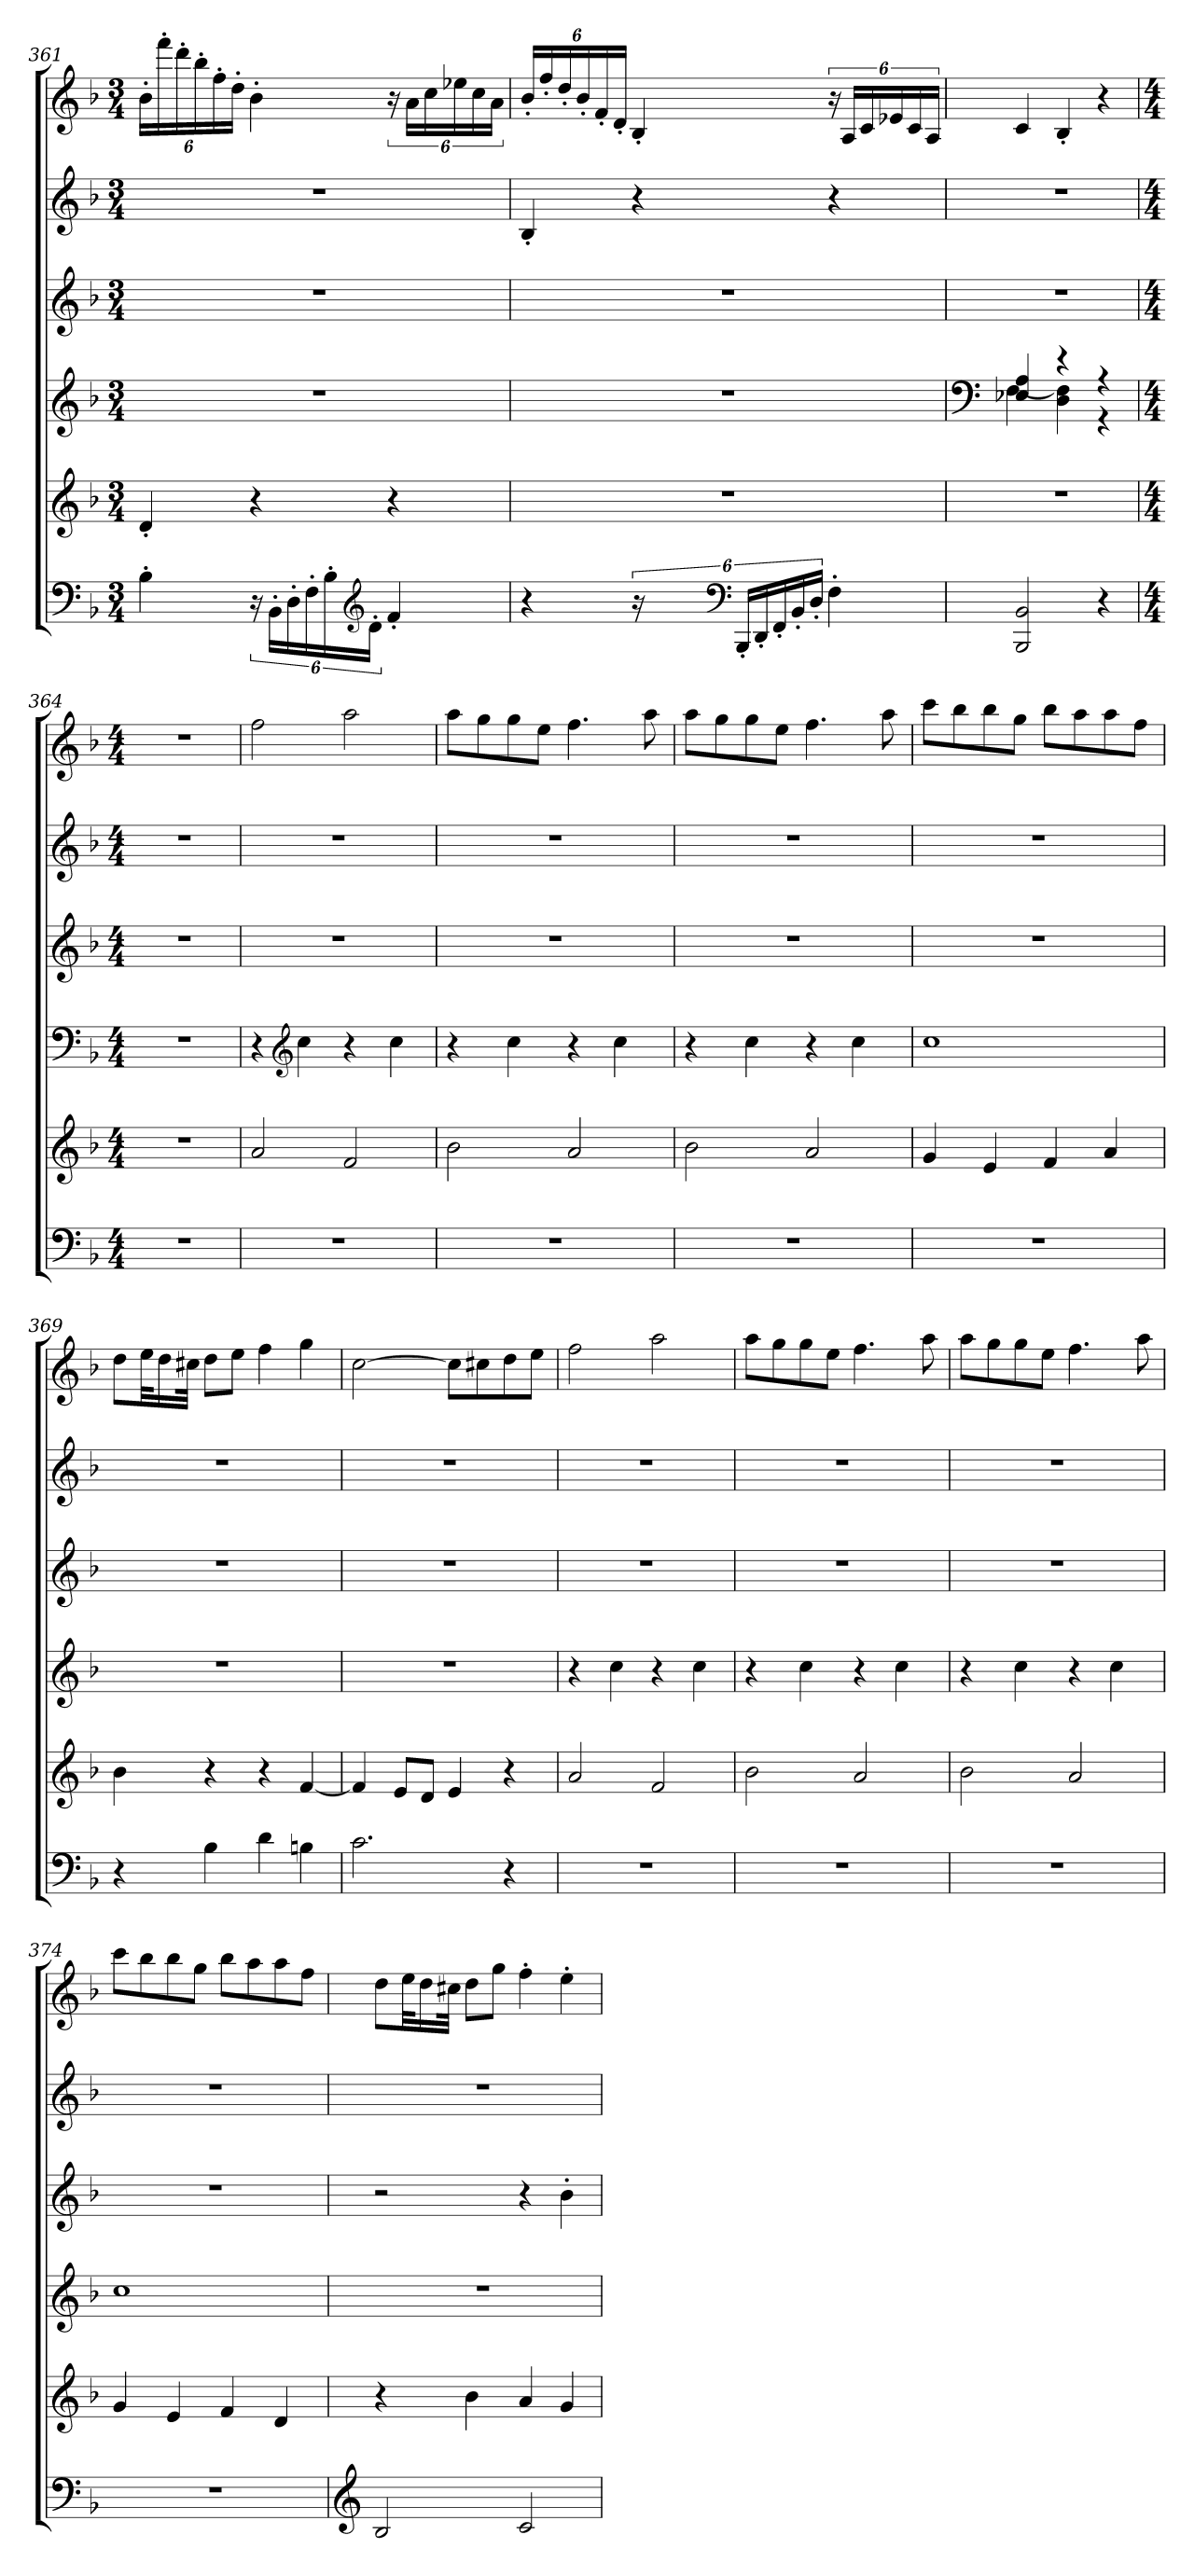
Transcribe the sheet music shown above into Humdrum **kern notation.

**kern	**kern	**kern	**kern	**kern	**kern
*part5	*part4	*part3	*part2	*part1	*part1
*staff6	*staff5	*staff4	*staff3	*staff2	*staff1
*clefF4	*clefG2	*clefG2	*clefG2	*clefG2	*clefG2
*k[b-]	*k[b-]	*k[b-]	*k[b-]	*k[b-]	*k[b-]
*M3/4	*M3/4	*M3/4	*M3/4	*M3/4	*M3/4
*MM65	*MM65	*MM65	*MM65	*MM65	*MM65
*	*	*	*	*	*Xbrackettup
=361	=361	=361	=361	=361	=361
4B-'\	4d'/	2.r	2.r	2.r	24b-'\LL
.	.	.	.	.	24fff'\
.	.	.	.	.	24ddd'\
.	.	.	.	.	24bb-'\
.	.	.	.	.	24ff'\
.	.	.	.	.	24dd'\JJ
24r	4r	.	.	.	4b-'\
24BB-'\LL	.	.	.	.	.
24D'\	.	.	.	.	.
*Xbrackettup	*	*	*	*	*
24F'\	.	.	.	.	.
24B-'\	.	.	.	.	.
*clefG2	*	*	*	*	*
24d'\JJ	.	.	.	.	.
*	*	*	*	*	*brackettup
4f'/	4r	.	.	.	24r
.	.	.	.	.	24a\LL
.	.	.	.	.	24cc\
*	*	*	*	*	*Xbrackettup
.	.	.	.	.	24ee-X\
.	.	.	.	.	24cc\
.	.	.	.	.	24a\JJ
!!LO:PB:g=z
=362	=362	=362	=362	=362	=362
*	*	*	*	*	*MM65
4r	2.r	2.r	2.r	4B-'/	24b-'/LL
.	.	.	.	.	24ff'/
.	.	.	.	.	24dd'/
.	.	.	.	.	24b-'/
.	.	.	.	.	24f'/
.	.	.	.	.	24d'/JJ
*brackettup	*	*	*	*	*
24r	.	.	.	4r	4B-'/
*clefF4	*	*	*	*	*
24BBB-'/LL	.	.	.	.	.
24DD'/	.	.	.	.	.
*Xbrackettup	*	*	*	*	*
24FF'/	.	.	.	.	.
24BB-'/	.	.	.	.	.
24D'/JJ	.	.	.	.	.
*	*	*	*	*	*brackettup
4F'\	.	.	.	4r	24r
.	.	.	.	.	24A/LL
.	.	.	.	.	24c/
*	*	*	*	*	*Xbrackettup
.	.	.	.	.	24e-X/
.	.	.	.	.	24c/
.	.	.	.	.	24A/JJ
=363	=363	=363	=363	=363	=363
*	*	*clefF4	*	*	*
*	*	*	*	*	*MM44
*	*	*^	*	*	*
2BBB-/ 2BB-/	2.r	4E-X/ 4A/	[4F\	2.r	2.r	4c/
.	.	4r	4D\ 4F\]	.	.	4B-'/
4r	.	4r	4r	.	.	4r
*	*	*v	*v	*	*	*
=364	=364	=364	=364	=364	=364
*M4/4	*M4/4	*M4/4	*M4/4	*M4/4	*M4/4
*	*	*	*	*	*MM120
1r	1r	1r	1r	1r	1r
=365	=365	=365	=365	=365	=365
*	*	*	*	*	*MM150
1r	2a/	4r	1r	1r	2ff\
*	*	*clefG2	*	*	*
.	.	4cc\	.	.	.
.	2f/	4r	.	.	2aa\
.	.	4cc\	.	.	.
!!LO:LB:g=z
=366	=366	=366	=366	=366	=366
1r	2b-\	4r	1r	1r	8aa\L
.	.	.	.	.	8gg\
.	.	4cc\	.	.	8gg\
.	.	.	.	.	8ee\J
.	2a/	4r	.	.	4.ff\
.	.	4cc\	.	.	.
.	.	.	.	.	8aa\
=367	=367	=367	=367	=367	=367
1r	2b-\	4r	1r	1r	8aa\L
.	.	.	.	.	8gg\
.	.	4cc\	.	.	8gg\
.	.	.	.	.	8ee\J
.	2a/	4r	.	.	4.ff\
.	.	4cc\	.	.	.
.	.	.	.	.	8aa\
=368	=368	=368	=368	=368	=368
1r	4g/	1cc	1r	1r	8ccc\L
.	.	.	.	.	8bb-\
.	4e/	.	.	.	8bb-\
.	.	.	.	.	8gg\J
.	4f/	.	.	.	8bb-\L
.	.	.	.	.	8aa\
.	4a/	.	.	.	8aa\
.	.	.	.	.	8ff\J
=369	=369	=369	=369	=369	=369
4r	4b-\	1r	1r	1r	8dd\L
.	.	.	.	.	32ee\KL
.	.	.	.	.	16dd\
.	.	.	.	.	32cc#X\JJk
4B-\	4r	.	.	.	8dd\L
.	.	.	.	.	8ee\J
4d\	4r	.	.	.	4ff\
4Bn\	[4f/	.	.	.	4gg\
=370	=370	=370	=370	=370	=370
2.c\	4f/]	1r	1r	1r	[2cc\
.	8e/L	.	.	.	.
.	8d/J	.	.	.	.
.	4e/	.	.	.	8cc\L]
.	.	.	.	.	8cc#X\
4r	4r	.	.	.	8dd\
.	.	.	.	.	8ee\J
!!LO:PB:g=z
=371	=371	=371	=371	=371	=371
*	*	*	*	*	*MM150
1r	2a/	4r	1r	1r	2ff\
.	.	4cc\	.	.	.
.	2f/	4r	.	.	2aa\
.	.	4cc\	.	.	.
=372	=372	=372	=372	=372	=372
1r	2b-\	4r	1r	1r	8aa\L
.	.	.	.	.	8gg\
.	.	4cc\	.	.	8gg\
.	.	.	.	.	8ee\J
.	2a/	4r	.	.	4.ff\
.	.	4cc\	.	.	.
.	.	.	.	.	8aa\
=373	=373	=373	=373	=373	=373
1r	2b-\	4r	1r	1r	8aa\L
.	.	.	.	.	8gg\
.	.	4cc\	.	.	8gg\
.	.	.	.	.	8ee\J
.	2a/	4r	.	.	4.ff\
.	.	4cc\	.	.	.
.	.	.	.	.	8aa\
=374	=374	=374	=374	=374	=374
1r	4g/	1cc	1r	1r	8ccc\L
.	.	.	.	.	8bb-\
.	4e/	.	.	.	8bb-\
.	.	.	.	.	8gg\J
.	4f/	.	.	.	8bb-\L
.	.	.	.	.	8aa\
.	4d/	.	.	.	8aa\
.	.	.	.	.	8ff\J
=375	=375	=375	=375	=375	=375
*clefG2	*	*	*	*	*
2B-/	4r	1r	2r	1r	8dd\L
.	.	.	.	.	32ee\KL
.	.	.	.	.	16dd\
.	.	.	.	.	32cc#X\JJk
.	4b-\	.	.	.	8dd\L
.	.	.	.	.	8gg\J
2c/	4a/	.	4r	.	4ff'\
.	4g/	.	4b-'\	.	4ee'\
=	=	=	=	=	=
*-	*-	*-	*-	*-	*-
